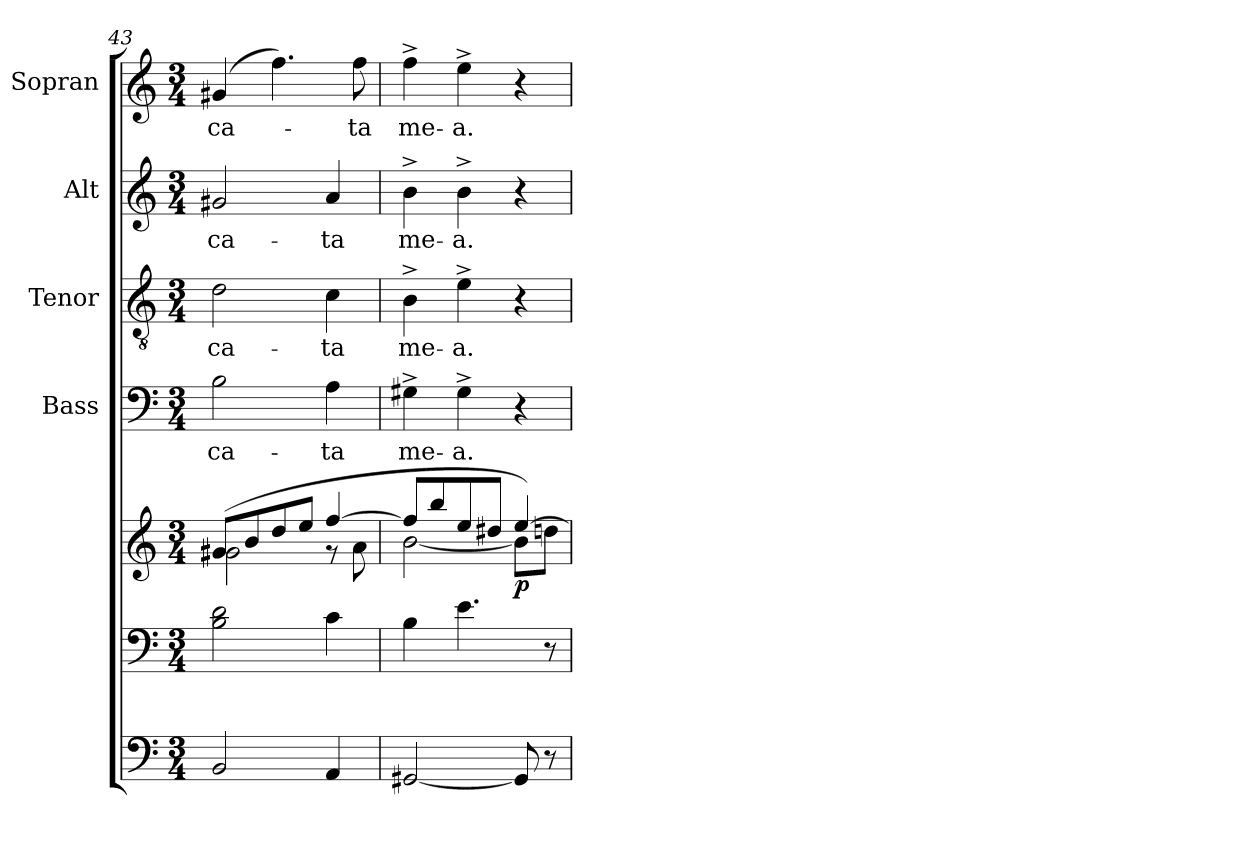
**kern	**kern	**kern	**dynam	**kern	**text	**kern	**text	**kern	**text	**kern	**text
*part6	*part5	*part5	*part5	*part4	*part4	*part3	*part3	*part2	*part2	*part1	*part1
*staff7	*staff6	*staff5	*staff5/6	*staff4	*staff4	*staff3	*staff3	*staff2	*staff2	*staff1	*staff1
*	*	*	*	*I"Bass	*	*I"Tenor	*	*I"Alt	*	*I"Sopran	*
*	*	*	*	*I'B.	*	*I'T.	*	*I'A.	*	*I'S.	*
*clefF4	*clefF4	*clefG2	*	*clefF4	*	*clefGv2	*	*clefG2	*	*clefG2	*
*k[]	*k[]	*k[]	*	*k[]	*	*k[]	*	*k[]	*	*k[]	*
*C:	*C:	*C:	*	*C:	*	*C:	*	*C:	*	*C:	*
*M3/4	*M3/4	*M3/4	*	*M3/4	*	*M3/4	*	*M3/4	*	*M3/4	*
=43	=43	=43	=43	=43	=43	=43	=43	=43	=43	=43	=43
*	*	*^	*	*	*	*	*	*	*	*	*
!	!	!	!	!	!	!LO:LY:b	!	!LO:LY:b	!	!LO:LY:b	!	!LO:LY:b
2BB/	2B\ 2d\	(>8g#X/L	2g#\	.	2B\	-ca-	2d\	-ca-	2g#X/	-ca-	(4g#X/	-ca-
.	.	8b/	.	.	.	.	.	.	.	.	.	.
.	.	8dd/	.	.	.	.	.	.	.	.	4.ff\)	.
.	.	8ee/J	.	.	.	.	.	.	.	.	.	.
!	!	!	!	!	!	!LO:LY:b	!	!LO:LY:b	!	!LO:LY:b	!	!
4AA/	4c\	[>4ff/	8rg	.	4A\	-ta	4c\	-ta	4a/	-ta	.	.
!	!	!	!	!	!	!	!	!	!	!	!	!LO:LY:b
.	.	.	8a\	.	.	.	.	.	.	.	8ff\	-ta
!!LO:LB:g=z
=44	=44	=44	=44	=44	=44	=44	=44	=44	=44	=44	=44	=44
!	!	!	!	!	!	!LO:LY:b	!	!LO:LY:b	!	!LO:LY:b	!	!LO:LY:b
[2GG#X/	4B\	8ff/L]	[<2b\	.	4G#X^>\	me-	4B^>\	me-	4b^>\	me-	4ff^>\	me-
.	.	8bb/	.	.	.	.	.	.	.	.	.	.
!	!	!	!	!	!	!LO:LY:b	!	!LO:LY:b	!	!LO:LY:b	!	!LO:LY:b
.	4.e\	8ee/	.	.	4G#^>\	-a.	4e^>\	-a.	4b^>\	-a.	4ee^>\	-a.
.	.	8dd#X/J	.	.	.	.	.	.	.	.	.	.
!	!	!	!	!LO:DY:b	!	!	!	!	!	!	!	!
8GG#/]	.	[>4ee/)	8b\L]	p	4r	.	4r	.	4r	.	4r	.
8r	8r	.	8ddn\J	.	.	.	.	.	.	.	.	.
*	*	*v	*v	*	*	*	*	*	*	*	*	*
=	=	=	=	=	=	=	=	=	=	=	=
*-	*-	*-	*-	*-	*-	*-	*-	*-	*-	*-	*-
